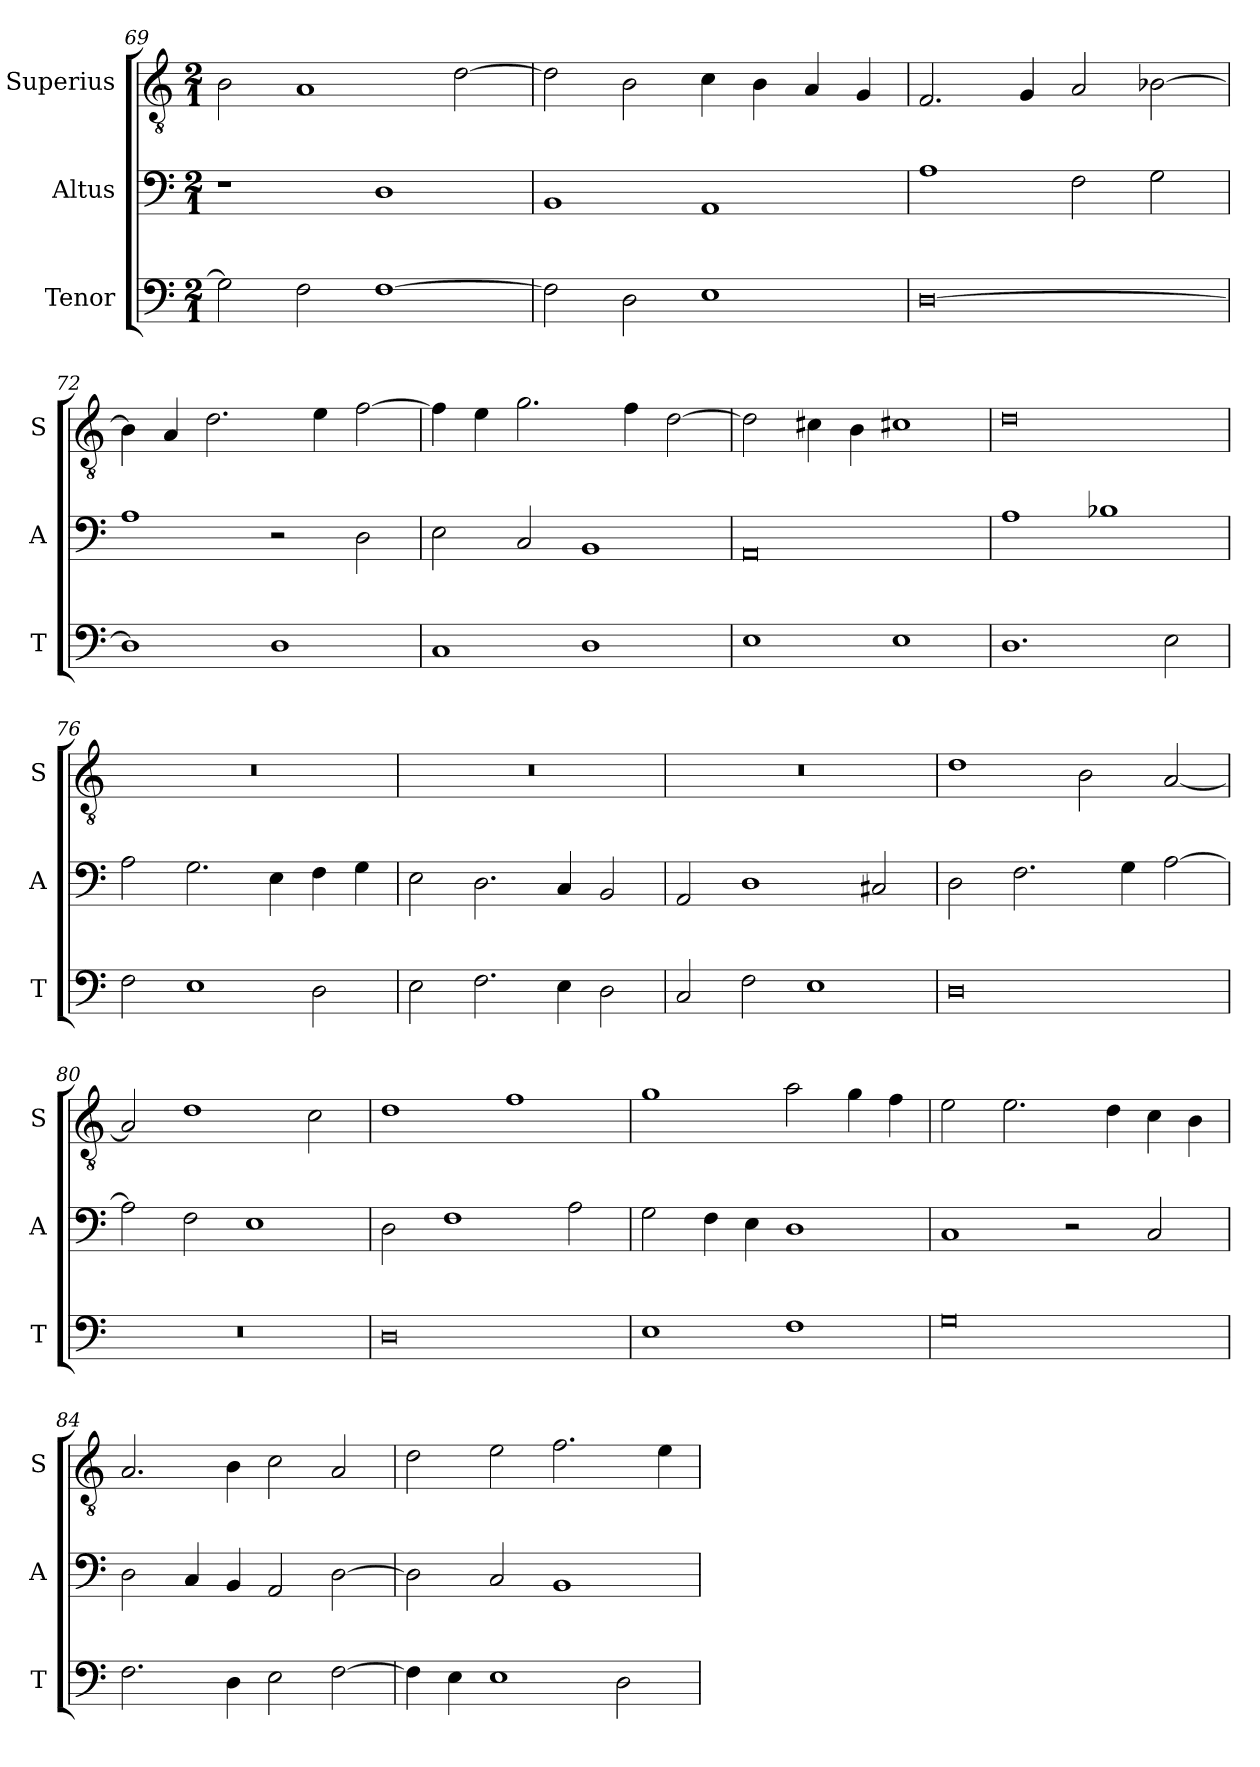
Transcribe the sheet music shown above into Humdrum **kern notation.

**kern	**kern	**kern
*part3	*part2	*part1
*staff3	*staff2	*staff1
*I"Tenor	*I"Altus	*I"Superius
*I'T	*I'A	*I'S
*clefF4	*clefF4	*clefGv2
*k[]	*k[]	*k[]
*M2/1	*M2/1	*M2/1
=69	=69	=69
2G\]	1r	2B\
2F\	.	1A
[1F	1D	.
.	.	[2d\
=70	=70	=70
2F\]	1BB	2d\]
2D\	.	2B\
1E	1AA	4c\
.	.	4B\
.	.	4A/
.	.	4G/
=71	=71	=71
[0D	1A	2.F/
.	.	4G/
.	2F\	2A/
.	2G\	[2B-X\
=72	=72	=72
1D]	1A	4B-\]
.	.	4A/
.	.	2.d\
1D	2r	.
.	.	4e\
.	2D\	[2f\
=73	=73	=73
1C	2E\	4f\]
.	.	4e\
.	2C/	2.g\
1D	1BB	.
.	.	4f\
.	.	[2d\
=74	=74	=74
1E	0AA	2d\]
.	.	4c#X\
.	.	4B\
1E	.	1c#X
=75	=75	=75
1.D	1A	0d
.	1B-X	.
2E\	.	.
=76	=76	=76
2F\	2A\	0r
1E	2.G\	.
.	4E\	.
2D\	4F\	.
.	4G\	.
=77	=77	=77
2E\	2E\	0r
2.F\	2.D\	.
4E\	4C/	.
2D\	2BB/	.
=78	=78	=78
2C/	2AA/	0r
2F\	1D	.
1E	.	.
.	2C#X/	.
=79	=79	=79
0D	2D\	1d
.	2.F\	.
.	.	2B\
.	4G\	.
.	[2A\	[2A/
=80	=80	=80
0r	2A\]	2A/]
.	2F\	1d
.	1E	.
.	.	2c\
=81	=81	=81
0D	2D\	1d
.	1F	.
.	.	1f
.	2A\	.
=82	=82	=82
1E	2G\	1g
.	4F\	.
.	4E\	.
1F	1D	2a\
.	.	4g\
.	.	4f\
=83	=83	=83
0G	1C	2e\
.	.	2.e\
.	2r	.
.	.	4d\
.	2C/	4c\
.	.	4B\
=84	=84	=84
2.F\	2D\	2.A/
.	4C/	.
4D\	4BB/	4B\
2E\	2AA/	2c\
[2F\	[2D\	2A/
=85	=85	=85
4F\]	2D\]	2d\
4E\	.	.
1E	2C/	2e\
.	1BB	2.f\
2D\	.	.
.	.	4e\
=	=	=
*-	*-	*-
